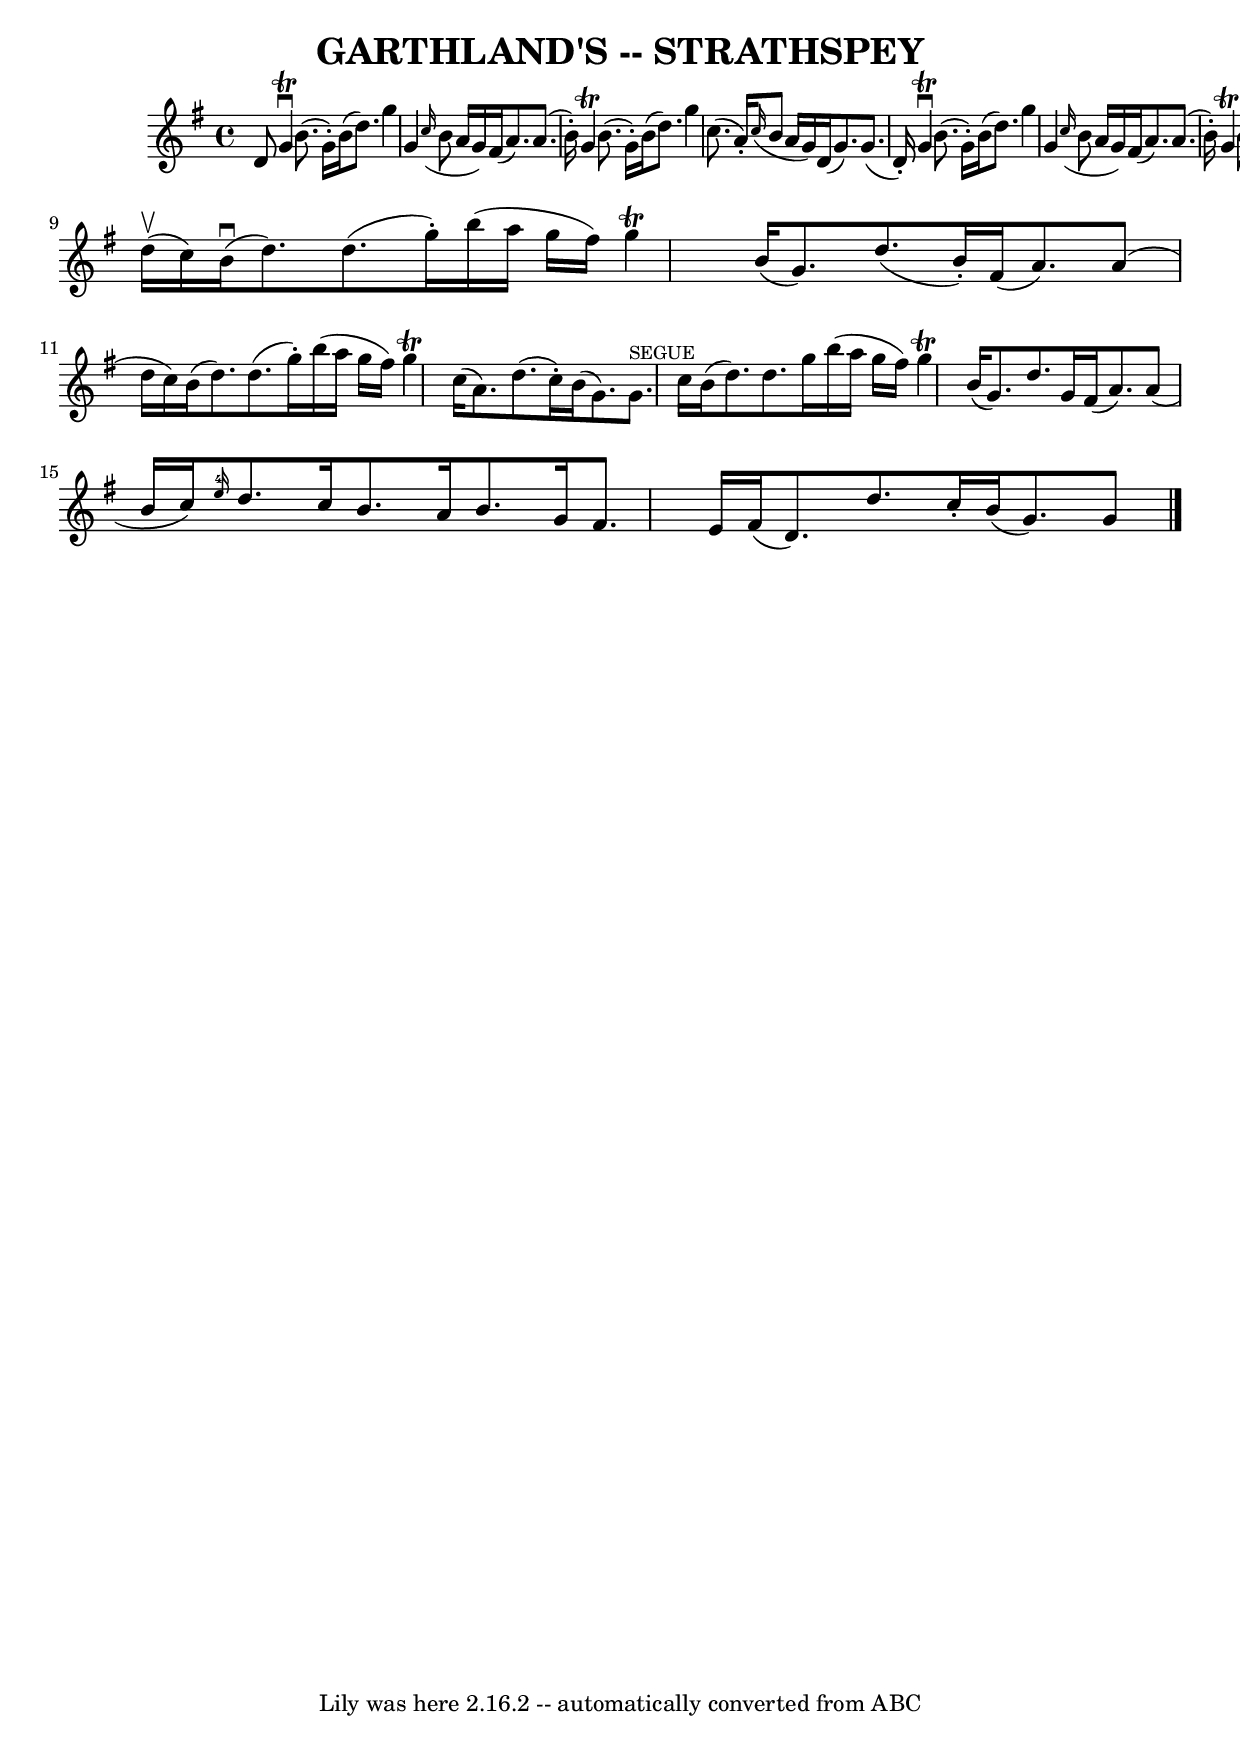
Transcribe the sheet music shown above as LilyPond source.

\version "2.7.40"
\include "Mammoth.ily"
\header {
	%% book = "Ryan's Mammoth Collection of Fiddle Tunes"
	crossRefNumber = "1"
	footnotes = ""
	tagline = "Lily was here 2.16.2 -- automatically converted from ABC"
	title = "GARTHLAND'S -- STRATHSPEY"
}
voicedefault =  {


 \override Staff.TimeSignature #'style = #'C
 \time 4/4 
\key g \major d'8        |
 g'4^\downbow^\trill b'8. (
 g'16 -.) b'16 (d''8.) g''4    |
 g'4    \grace { c''16 
(} b'8 a'16 g'16) fis'16 (a'8.) a'8. (b'16 -.)       
|
 g'4^\trill b'8. (g'16 -.) b'16 (d''8.) g''4    
|
 c''8. (a'16 -.)   \grace { c''16 (} b'8 a'16 g'16  
-) d'16 (g'8.) g'8. (d'16 -.)   |
     |
 g'4 
^\downbow^\trill b'8. (g'16 -.) b'16 (d''8.) g''4    |
  
 g'4    \grace { c''16 (} b'8 a'16 g'16) fis'16 (a'8.)   
a'8. (b'16 -.)       |
 g'4^\trill b'8. (g'16 -.) b'16 (
 d''8.) g''4    |
 c''8. (a'16 -.)   \grace { c''16 (}   
b'8 a'16 g'16) d'16 (g'8.) g'8    \bar "|." d''16 
(^\upbow c''16)       |
 b'16 (^\downbow d''8.) d''8. (
g''16 -.) b''16 (a''16 g''16 fis''16) g''4^\trill   |
 
 b'16 (g'8.) d''8. (b'16 -.) fis'16 (a'8.) a'8 (
d''16 c''16)       |
 b'16 (d''8.) d''8. (g''16 -.)  
 b''16 (a''16 g''16 fis''16) g''4^\trill   |
 c''16 (
a'8.) d''8. (c''16 -.) b'16 (g'8.) g'8.^\segue c''16  
  |
     |
 b'16 (d''8.) d''8. g''16 b''16 (
a''16 g''16 fis''16) g''4^\trill   |
 b'16 (g'8.)   
d''8. g'16 fis'16 (a'8.) a'8 (b'16 c''16)       |
 
  \grace { e''16-4 } d''8. c''16 b'8. a'16 b'8. g'16    
fis'8. e'16    |
 fis'16 (d'8.) d''8. c''16 -.   |
 
 b'16 (g'8.) g'8    \bar "|."   
}

\score{
    <<

	\context Staff="default"
	{
	    \voicedefault 
	}

    >>
	\layout {
	}
	\midi {}
}
